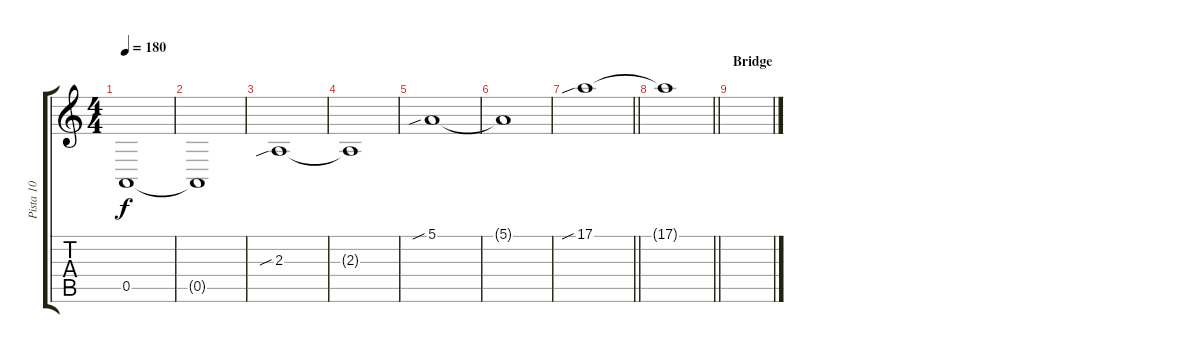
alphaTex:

\track ("Pista 10" "Pista 10") {instrument lead2sawtooth}
\staff {score tabs}
\tuning (E4 B3 G3 D3 A2 E2) {hide}
\ts (4 4)
\tempo 180
\clef g2
\ks c
0.5.1{dy f} |
0.5{t}.1 |
2.3{sib}.1 |
2.3{t}.1 |
5.1{sib}.1 |
5.1{t}.1 |
\barLineRight lightlight
17.1{sib}.1 |
\barLineRight lightlight
17.1{t}.1 |
\section ("" "Bridge")
